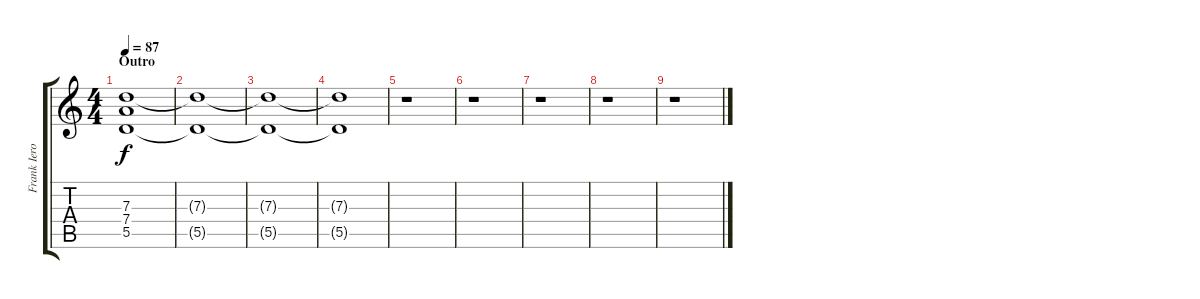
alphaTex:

\track ("Frank Iero" "Frank Iero") {instrument overdrivenguitar}
\staff {score tabs}
\tuning (E4 B3 G3 D3 A2 E2) {hide}
\ts (4 4)
\section ("" "Outro")
\tempo 87
\clef g2
\ks c
(7.3 7.4 5.5).1{dy f} |
(7.3{t} 5.5{t}).1 |
(7.3{t} 5.5{t}).1 |
(7.3{t} 5.5{t}).1 |
r.1 |
r.1 |
r.1 |
r.1 |
r.1
